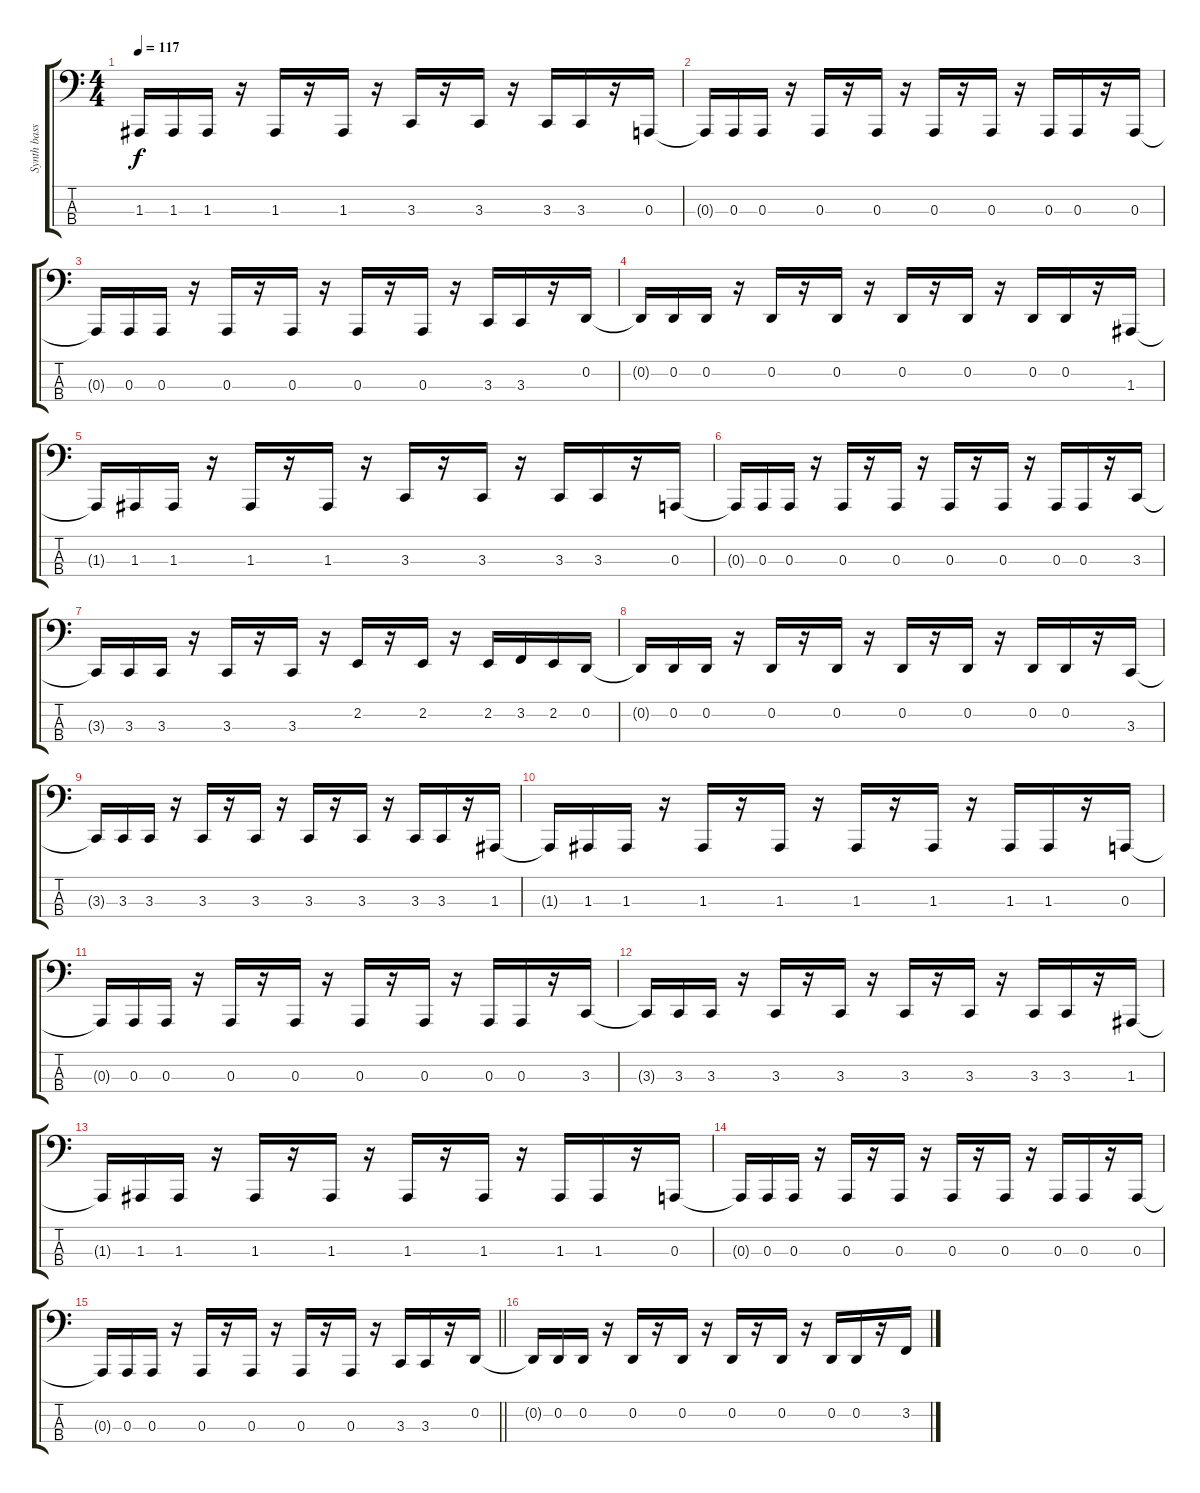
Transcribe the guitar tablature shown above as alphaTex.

\track ("Synth bass" "Synth bass") {instrument lead8bassandlead}
\staff {score tabs}
\tuning (G2 D2 A1 E1) {hide}
\ts (4 4)
\tempo 117
\clef f4
\ks c
1.3{t}.16{dy f} 1.3.16 1.3.16 r.16 1.3.16 r.16 1.3.16 r.16 3.3.16 r.16 3.3.16 r.16 3.3.16 3.3.16 r.16 0.3.16 |
0.3{t}.16 0.3.16 0.3.16 r.16 0.3.16 r.16 0.3.16 r.16 0.3.16 r.16 0.3.16 r.16 0.3.16 0.3.16 r.16 0.3.16 |
0.3{t}.16 0.3.16 0.3.16 r.16 0.3.16 r.16 0.3.16 r.16 0.3.16 r.16 0.3.16 r.16 3.3.16 3.3.16 r.16 0.2.16 |
0.2{t}.16 0.2.16 0.2.16 r.16 0.2.16 r.16 0.2.16 r.16 0.2.16 r.16 0.2.16 r.16 0.2.16 0.2.16 r.16 1.3.16 |
1.3{t}.16 1.3.16 1.3.16 r.16 1.3.16 r.16 1.3.16 r.16 3.3.16 r.16 3.3.16 r.16 3.3.16 3.3.16 r.16 0.3.16 |
0.3{t}.16 0.3.16 0.3.16 r.16 0.3.16 r.16 0.3.16 r.16 0.3.16 r.16 0.3.16 r.16 0.3.16 0.3.16 r.16 3.3.16 |
3.3{t}.16 3.3.16 3.3.16 r.16 3.3.16 r.16 3.3.16 r.16 2.2.16 r.16 2.2.16 r.16 2.2.16 3.2.16 2.2.16 0.2.16 |
0.2{t}.16 0.2.16 0.2.16 r.16 0.2.16 r.16 0.2.16 r.16 0.2.16 r.16 0.2.16 r.16 0.2.16 0.2.16 r.16 3.3.16 |
3.3{t}.16 3.3.16 3.3.16 r.16 3.3.16 r.16 3.3.16 r.16 3.3.16 r.16 3.3.16 r.16 3.3.16 3.3.16 r.16 1.3.16 |
1.3{t}.16 1.3.16 1.3.16 r.16 1.3.16 r.16 1.3.16 r.16 1.3.16 r.16 1.3.16 r.16 1.3.16 1.3.16 r.16 0.3.16 |
0.3{t}.16 0.3.16 0.3.16 r.16 0.3.16 r.16 0.3.16 r.16 0.3.16 r.16 0.3.16 r.16 0.3.16 0.3.16 r.16 3.3.16 |
3.3{t}.16 3.3.16 3.3.16 r.16 3.3.16 r.16 3.3.16 r.16 3.3.16 r.16 3.3.16 r.16 3.3.16 3.3.16 r.16 1.3.16 |
1.3{t}.16 1.3.16 1.3.16 r.16 1.3.16 r.16 1.3.16 r.16 1.3.16 r.16 1.3.16 r.16 1.3.16 1.3.16 r.16 0.3.16 |
0.3{t}.16 0.3.16 0.3.16 r.16 0.3.16 r.16 0.3.16 r.16 0.3.16 r.16 0.3.16 r.16 0.3.16 0.3.16 r.16 0.3.16 |
\barLineRight lightlight
0.3{t}.16 0.3.16 0.3.16 r.16 0.3.16 r.16 0.3.16 r.16 0.3.16 r.16 0.3.16 r.16 3.3.16 3.3.16 r.16 0.2.16 |
0.2{t}.16 0.2.16 0.2.16 r.16 0.2.16 r.16 0.2.16 r.16 0.2.16 r.16 0.2.16 r.16 0.2.16 0.2.16 r.16 3.2.16
